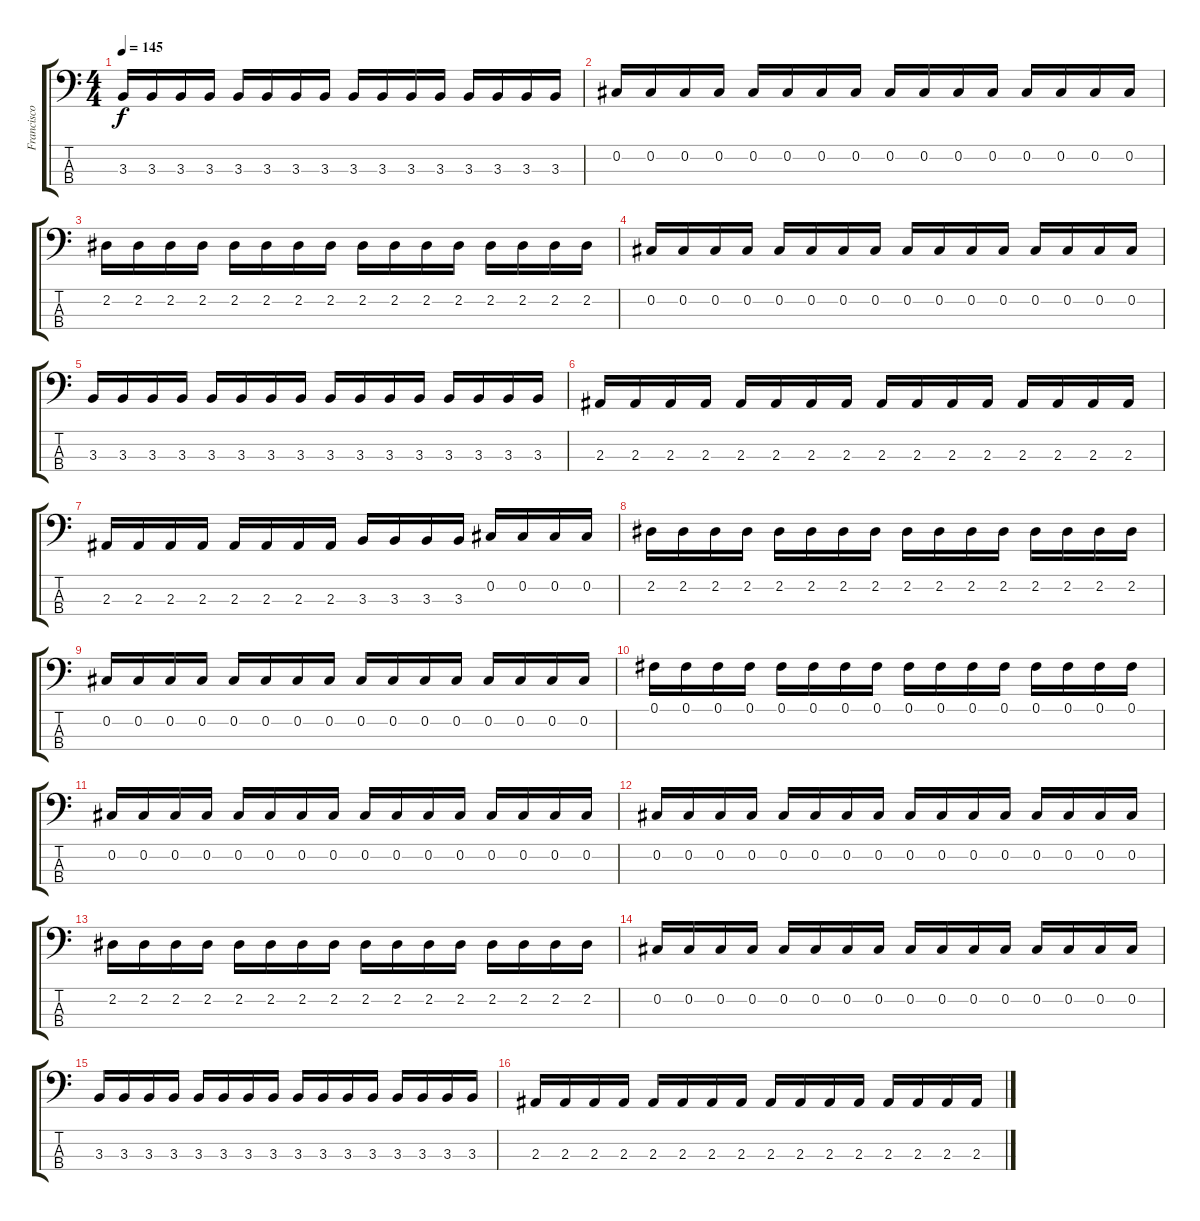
\track ("Francisco Fidalgo" "Francisco ") {instrument electricbasspick}
\staff {score tabs}
\tuning (Gb2 Db2 Ab1 Eb1) {hide}
\ts (4 4)
\tempo 145
\clef f4
\ks c
3.3.16{dy f} 3.3.16 3.3.16 3.3.16 3.3.16 3.3.16 3.3.16 3.3.16 3.3.16 3.3.16 3.3.16 3.3.16 3.3.16 3.3.16 3.3.16 3.3.16 |
0.2.16 0.2.16 0.2.16 0.2.16 0.2.16 0.2.16 0.2.16 0.2.16 0.2.16 0.2.16 0.2.16 0.2.16 0.2.16 0.2.16 0.2.16 0.2.16 |
2.2.16 2.2.16 2.2.16 2.2.16 2.2.16 2.2.16 2.2.16 2.2.16 2.2.16 2.2.16 2.2.16 2.2.16 2.2.16 2.2.16 2.2.16 2.2.16 |
0.2.16 0.2.16 0.2.16 0.2.16 0.2.16 0.2.16 0.2.16 0.2.16 0.2.16 0.2.16 0.2.16 0.2.16 0.2.16 0.2.16 0.2.16 0.2.16 |
3.3.16 3.3.16 3.3.16 3.3.16 3.3.16 3.3.16 3.3.16 3.3.16 3.3.16 3.3.16 3.3.16 3.3.16 3.3.16 3.3.16 3.3.16 3.3.16 |
2.3.16 2.3.16 2.3.16 2.3.16 2.3.16 2.3.16 2.3.16 2.3.16 2.3.16 2.3.16 2.3.16 2.3.16 2.3.16 2.3.16 2.3.16 2.3.16 |
2.3.16 2.3.16 2.3.16 2.3.16 2.3.16 2.3.16 2.3.16 2.3.16 3.3.16 3.3.16 3.3.16 3.3.16 0.2.16 0.2.16 0.2.16 0.2.16 |
2.2.16 2.2.16 2.2.16 2.2.16 2.2.16 2.2.16 2.2.16 2.2.16 2.2.16 2.2.16 2.2.16 2.2.16 2.2.16 2.2.16 2.2.16 2.2.16 |
0.2.16 0.2.16 0.2.16 0.2.16 0.2.16 0.2.16 0.2.16 0.2.16 0.2.16 0.2.16 0.2.16 0.2.16 0.2.16 0.2.16 0.2.16 0.2.16 |
0.1.16 0.1.16 0.1.16 0.1.16 0.1.16 0.1.16 0.1.16 0.1.16 0.1.16 0.1.16 0.1.16 0.1.16 0.1.16 0.1.16 0.1.16 0.1.16 |
0.2.16 0.2.16 0.2.16 0.2.16 0.2.16 0.2.16 0.2.16 0.2.16 0.2.16 0.2.16 0.2.16 0.2.16 0.2.16 0.2.16 0.2.16 0.2.16 |
0.2.16 0.2.16 0.2.16 0.2.16 0.2.16 0.2.16 0.2.16 0.2.16 0.2.16 0.2.16 0.2.16 0.2.16 0.2.16 0.2.16 0.2.16 0.2.16 |
2.2.16 2.2.16 2.2.16 2.2.16 2.2.16 2.2.16 2.2.16 2.2.16 2.2.16 2.2.16 2.2.16 2.2.16 2.2.16 2.2.16 2.2.16 2.2.16 |
0.2.16 0.2.16 0.2.16 0.2.16 0.2.16 0.2.16 0.2.16 0.2.16 0.2.16 0.2.16 0.2.16 0.2.16 0.2.16 0.2.16 0.2.16 0.2.16 |
3.3.16 3.3.16 3.3.16 3.3.16 3.3.16 3.3.16 3.3.16 3.3.16 3.3.16 3.3.16 3.3.16 3.3.16 3.3.16 3.3.16 3.3.16 3.3.16 |
2.3.16 2.3.16 2.3.16 2.3.16 2.3.16 2.3.16 2.3.16 2.3.16 2.3.16 2.3.16 2.3.16 2.3.16 2.3.16 2.3.16 2.3.16 2.3.16
